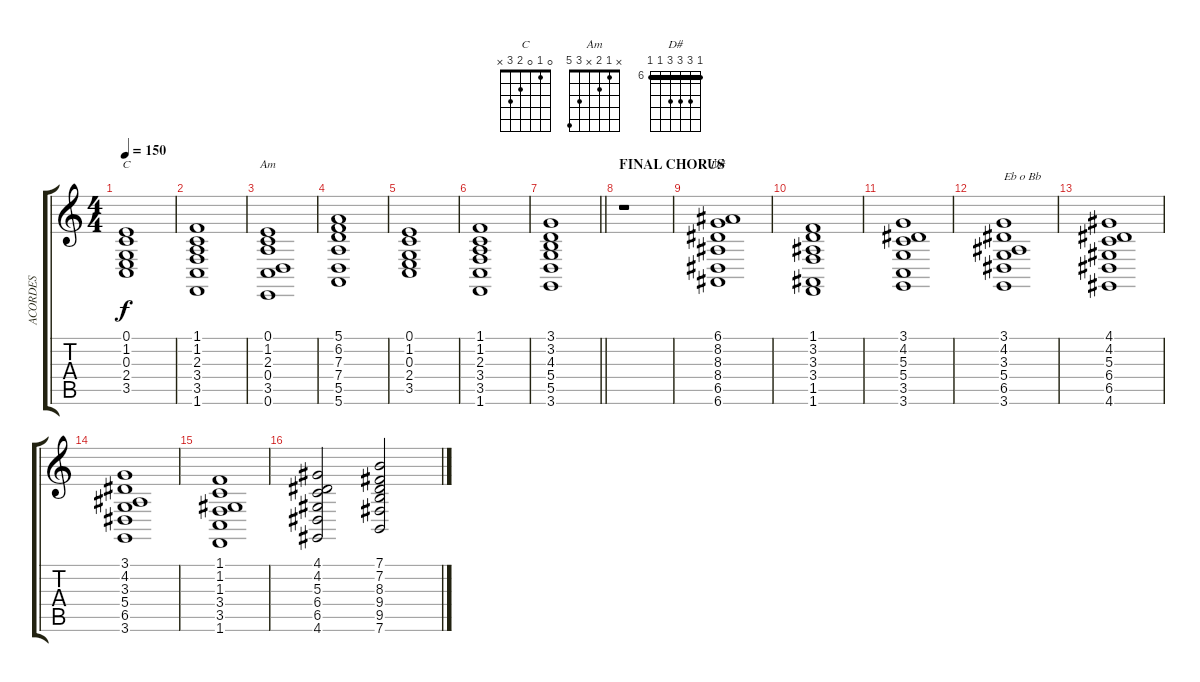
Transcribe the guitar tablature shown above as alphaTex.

\track ("ACORDES" "ACORDES") {instrument stringensemble1}
\staff {score tabs}
\tuning (E4 B3 G3 D3 A2 E2) {hide}
\chord ("C" 0 1 0 2 3 x)
\chord ("Am" x 1 2 x 3 5)
\chord ("D#" 6 8 8 8 6 6) {firstfret 6 barre 6}
\ts (4 4)
\tempo 150
\clef g2
\ks c
(0.1 1.2 0.3 2.4 3.5).1{ch "C" dy f} |
(1.1 1.2 2.3 3.4 3.5 1.6).1 |
(0.1 1.2 2.3 0.4 3.5 0.6).1{ch "Am"} |
(5.1 6.2 7.3 7.4 5.5 5.6).1 |
(0.1 1.2 0.3 2.4 3.5).1 |
(1.1 1.2 2.3 3.4 3.5 1.6).1 |
\barLineRight lightlight
(3.1 3.2 4.3 5.4 5.5 3.6).1 |
\section ("" "FINAL CHORUS")
r.1 |
(6.1 8.2 8.3 8.4 6.5 6.6).1{ch "D#"} |
(1.1 3.2 3.3 3.4 1.5 1.6).1 |
(3.1 4.2 5.3 5.4 3.5 3.6).1 |
(3.1 4.2 3.3 5.4 6.5 3.6).1{txt "Eb o Bb"} |
(4.1 4.2 5.3 6.4 6.5 4.6).1 |
(3.1 4.2 3.3 5.4 6.5 3.6).1 |
(1.1 1.2 1.3 3.4 3.5 1.6).1 |
(4.1 4.2 5.3 6.4 6.5 4.6).2 (7.1 7.2 8.3 9.4 9.5 7.6).2
